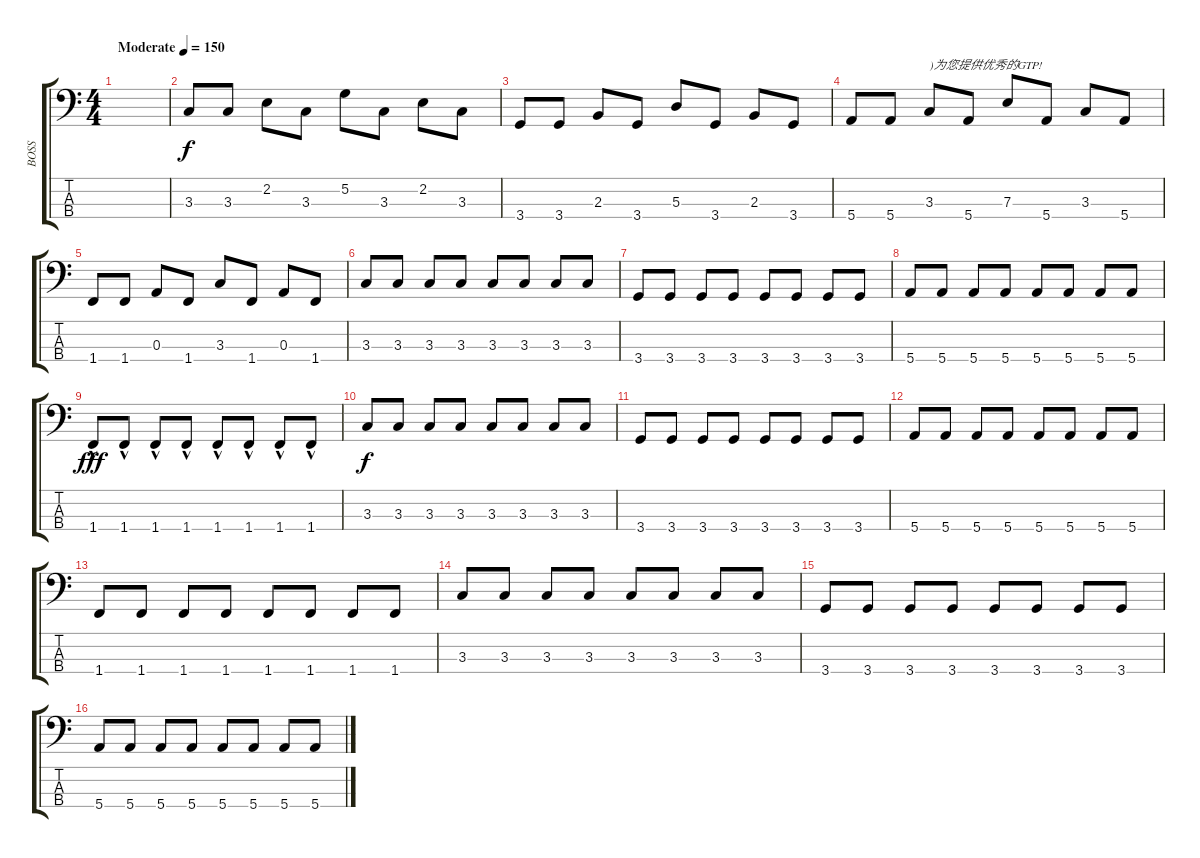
\track ("BOSS" "BOSS") {instrument electricbassfinger}
\staff {score tabs}
\tuning (G2 D2 A1 E1) {hide}
\ts (4 4)
\tempo (150 "Moderate")
\clef f4
\ks c
|
3.3.8 3.3.8 2.2.8 3.3.8 5.2.8 3.3.8 2.2.8 3.3.8 |
3.4.8 3.4.8 2.3.8 3.4.8 5.3.8 3.4.8 2.3.8 3.4.8 |
5.4.8 5.4.8 3.3.8{txt ")为您提供优秀的GTP!"} 5.4.8 7.3.8 5.4.8 3.3.8 5.4.8 |
1.4.8 1.4.8 0.3.8 1.4.8 3.3.8 1.4.8 0.3.8 1.4.8 |
3.3.8 3.3.8 3.3.8 3.3.8 3.3.8 3.3.8 3.3.8 3.3.8 |
3.4.8 3.4.8 3.4.8 3.4.8 3.4.8 3.4.8 3.4.8 3.4.8 |
5.4.8 5.4.8 5.4.8 5.4.8 5.4.8 5.4.8 5.4.8 5.4.8 |
1.4{hac}.8{dy fff} 1.4{hac}.8 1.4{hac}.8 1.4{hac}.8 1.4{hac}.8 1.4{hac}.8 1.4{hac}.8 1.4{hac}.8 |
3.3.8{dy f} 3.3.8 3.3.8 3.3.8 3.3.8 3.3.8 3.3.8 3.3.8 |
3.4.8 3.4.8 3.4.8 3.4.8 3.4.8 3.4.8 3.4.8 3.4.8 |
5.4.8 5.4.8 5.4.8 5.4.8 5.4.8 5.4.8 5.4.8 5.4.8 |
1.4.8 1.4.8 1.4.8 1.4.8 1.4.8 1.4.8 1.4.8 1.4.8 |
3.3.8 3.3.8 3.3.8 3.3.8 3.3.8 3.3.8 3.3.8 3.3.8 |
3.4.8 3.4.8 3.4.8 3.4.8 3.4.8 3.4.8 3.4.8 3.4.8 |
5.4.8 5.4.8 5.4.8 5.4.8 5.4.8 5.4.8 5.4.8 5.4.8
